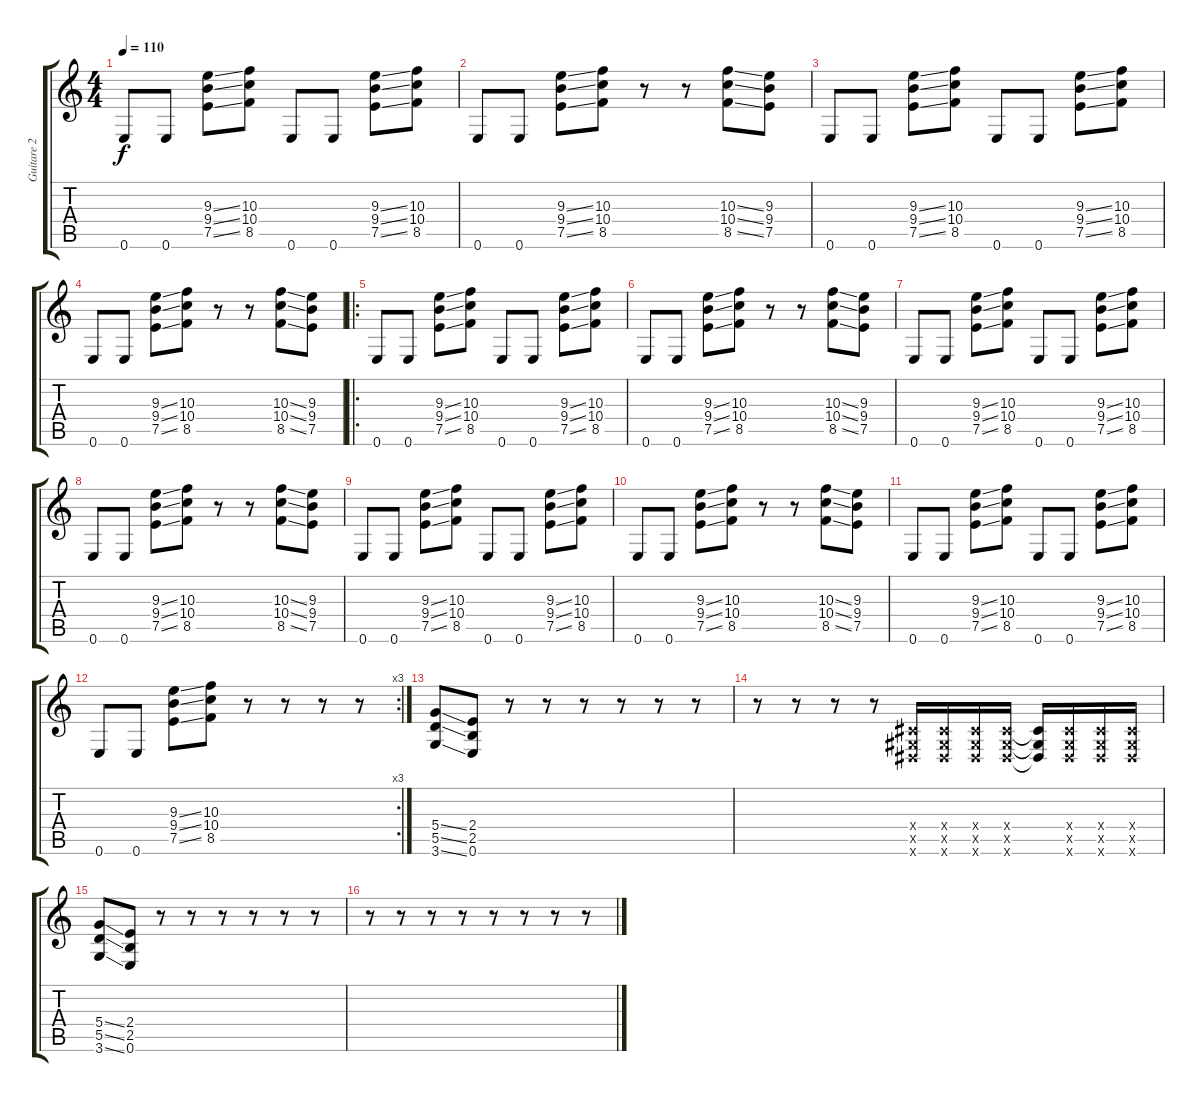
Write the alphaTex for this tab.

\track ("Guitare 2" "Guitare 2") {instrument distortionguitar}
\staff {score tabs}
\tuning (E4 B3 G3 D3 A2 E2) {hide}
\ts (4 4)
\tempo 110
\clef g2
\ks c
0.6.8{dy f} 0.6.8 (9.3{ss} 9.4{ss} 7.5{ss}).8 (10.3 10.4 8.5).8 0.6.8 0.6.8 (9.3{ss} 9.4{ss} 7.5{ss}).8 (10.3 10.4 8.5).8 |
0.6.8 0.6.8 (9.3{ss} 9.4{ss} 7.5{ss}).8 (10.3 10.4 8.5).8 r.8 r.8 (10.3{ss} 10.4{ss} 8.5{ss}).8 (9.3 9.4 7.5).8 |
0.6.8 0.6.8 (9.3{ss} 9.4{ss} 7.5{ss}).8 (10.3 10.4 8.5).8 0.6.8 0.6.8 (9.3{ss} 9.4{ss} 7.5{ss}).8 (10.3 10.4 8.5).8 |
0.6.8 0.6.8 (9.3{ss} 9.4{ss} 7.5{ss}).8 (10.3 10.4 8.5).8 r.8 r.8 (10.3{ss} 10.4{ss} 8.5{ss}).8 (9.3 9.4 7.5).8 |
\ro
0.6.8 0.6.8 (9.3{ss} 9.4{ss} 7.5{ss}).8 (10.3 10.4 8.5).8 0.6.8 0.6.8 (9.3{ss} 9.4{ss} 7.5{ss}).8 (10.3 10.4 8.5).8 |
0.6.8 0.6.8 (9.3{ss} 9.4{ss} 7.5{ss}).8 (10.3 10.4 8.5).8 r.8 r.8 (10.3{ss} 10.4{ss} 8.5{ss}).8 (9.3 9.4 7.5).8 |
0.6.8 0.6.8 (9.3{ss} 9.4{ss} 7.5{ss}).8 (10.3 10.4 8.5).8 0.6.8 0.6.8 (9.3{ss} 9.4{ss} 7.5{ss}).8 (10.3 10.4 8.5).8 |
0.6.8 0.6.8 (9.3{ss} 9.4{ss} 7.5{ss}).8 (10.3 10.4 8.5).8 r.8 r.8 (10.3{ss} 10.4{ss} 8.5{ss}).8 (9.3 9.4 7.5).8 |
0.6.8 0.6.8 (9.3{ss} 9.4{ss} 7.5{ss}).8 (10.3 10.4 8.5).8 0.6.8 0.6.8 (9.3{ss} 9.4{ss} 7.5{ss}).8 (10.3 10.4 8.5).8 |
0.6.8 0.6.8 (9.3{ss} 9.4{ss} 7.5{ss}).8 (10.3 10.4 8.5).8 r.8 r.8 (10.3{ss} 10.4{ss} 8.5{ss}).8 (9.3 9.4 7.5).8 |
0.6.8 0.6.8 (9.3{ss} 9.4{ss} 7.5{ss}).8 (10.3 10.4 8.5).8 0.6.8 0.6.8 (9.3{ss} 9.4{ss} 7.5{ss}).8 (10.3 10.4 8.5).8 |
\rc 3
0.6.8 0.6.8 (9.3{ss} 9.4{ss} 7.5{ss}).8 (10.3 10.4 8.5).8 r.8 r.8 r.8 r.8 |
(5.4{ss} 5.5{ss} 3.6{ss}).8 (2.4 2.5 0.6).8 r.8 r.8 r.8 r.8 r.8 r.8 |
r.8 r.8 r.8 r.8 (-1.4{x} -1.5{x} -1.6{x}).16 (-1.4{x} -1.5{x} -1.6{x}).16 (-1.4{x} -1.5{x} -1.6{x}).16 (-1.4{x} -1.5{x} -1.6{x}).16 (-1.4{t} -1.5{t} -1.6{t}).16 (-1.4{x} -1.5{x} -1.6{x}).16 (-1.4{x} -1.5{x} -1.6{x}).16 (-1.4{x} -1.5{x} -1.6{x}).16 |
(5.4{ss} 5.5{ss} 3.6{ss}).8 (2.4 2.5 0.6).8 r.8 r.8 r.8 r.8 r.8 r.8 |
r.8 r.8 r.8 r.8 r.8 r.8 r.8 r.8
